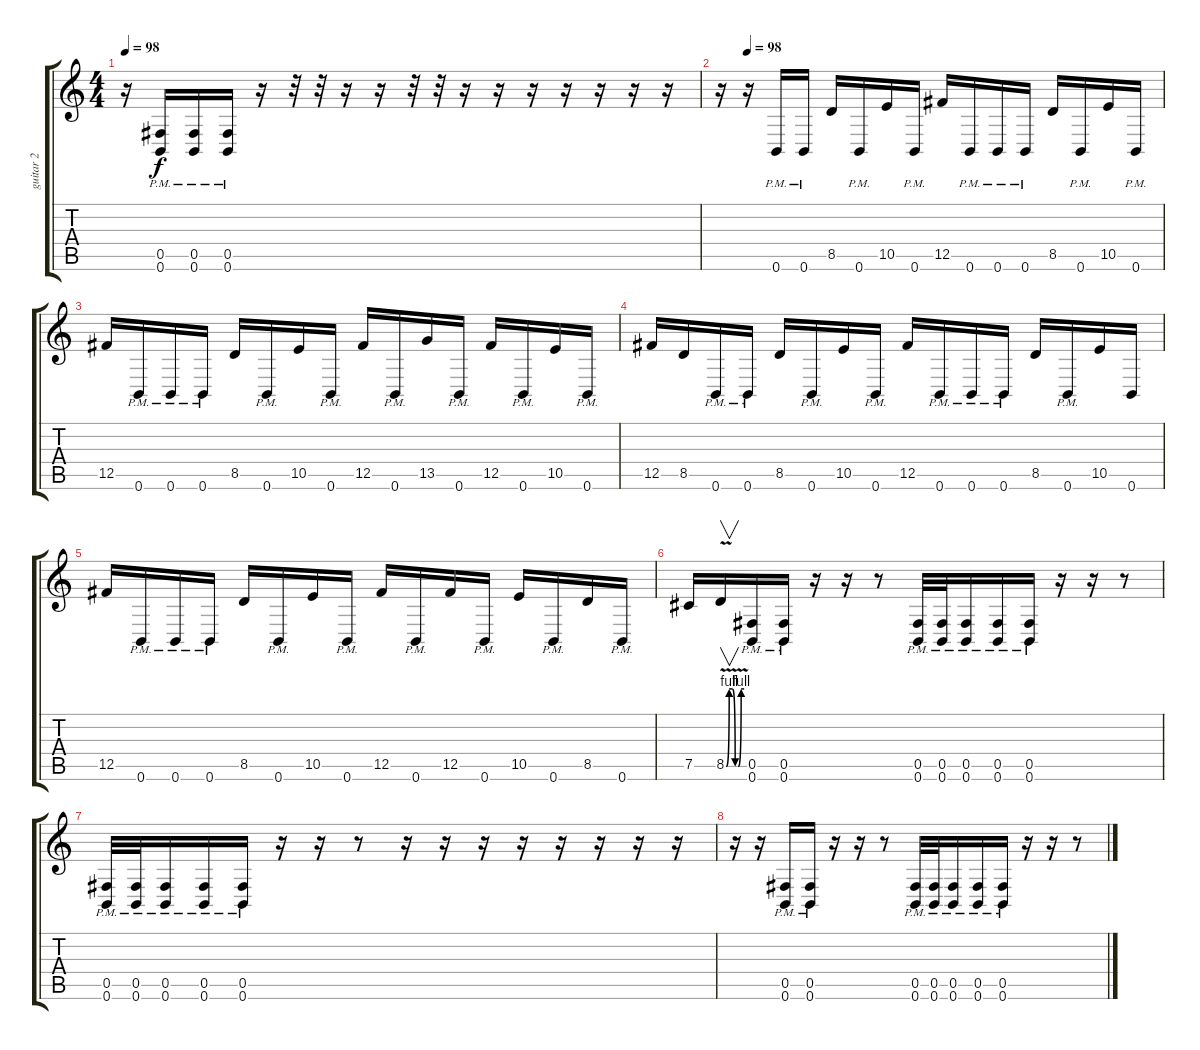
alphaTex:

\track ("guitar 2" "guitar 2") {instrument distortionguitar}
\staff {score tabs}
\tuning (Db4 Ab3 E3 B2 Gb2 B1) {hide}
\ts (4 4)
\tempo 98
\clef g2
\ks c
r.16{dy f} (0.5 0.6{pm}).16 (0.5 0.6{pm}).16 (0.5 0.6{pm}).16 r.16 r.32 r.32 r.16 r.16 r.32 r.32 r.16 r.16 r.16 r.16 r.16 r.16 r.16 |
\tempo (98 0.0625)
r.16 r.16 0.6{pm}.16 0.6{pm}.16 8.5.16 0.6{pm}.16 10.5.16 0.6{pm}.16 12.5.16 0.6{pm}.16 0.6{pm}.16 0.6{pm}.16 8.5.16 0.6{pm}.16 10.5.16 0.6{pm}.16 |
12.5.16 0.6{pm}.16 0.6{pm}.16 0.6{pm}.16 8.5.16 0.6{pm}.16 10.5.16 0.6{pm}.16 12.5.16 0.6{pm}.16 13.5.16 0.6{pm}.16 12.5.16 0.6{pm}.16 10.5.16 0.6{pm}.16 |
12.5.16 8.5.16 0.6{pm}.16 0.6{pm}.16 8.5.16 0.6{pm}.16 10.5.16 0.6{pm}.16 12.5.16 0.6{pm}.16 0.6{pm}.16 0.6{pm}.16 8.5.16 0.6{pm}.16 10.5.16 0.6.16 |
12.5.16 0.6{pm}.16 0.6{pm}.16 0.6{pm}.16 8.5.16 0.6{pm}.16 10.5.16 0.6{pm}.16 12.5.16 0.6{pm}.16 12.5.16 0.6{pm}.16 10.5.16 0.6{pm}.16 8.5.16 0.6{pm}.16 |
7.5.16 8.5{be (custom 0 0 10 4 20 4 30 0 40 0 50 4 60 4) v}.16{v} (0.5{pm} 0.6).16 (0.5{pm} 0.6).16 r.16 r.16 r.8 (0.5{pm} 0.6).32 (0.5{pm} 0.6).32 (0.5{pm} 0.6).16 (0.5{pm} 0.6).16 (0.5{pm} 0.6).16 r.16 r.16 r.8 |
(0.5{pm} 0.6).32 (0.5{pm} 0.6).32 (0.5{pm} 0.6).16 (0.5{pm} 0.6).16 (0.5{pm} 0.6).16 r.16 r.16 r.8 r.16 r.16 r.16 r.16 r.16 r.16 r.16 r.16 |
r.16 r.16 (0.5{pm} 0.6).16 (0.5{pm} 0.6).16 r.16 r.16 r.8 (0.5{pm} 0.6).32 (0.5{pm} 0.6).32 (0.5{pm} 0.6).16 (0.5{pm} 0.6).16 (0.5{pm} 0.6).16 r.16 r.16 r.8
